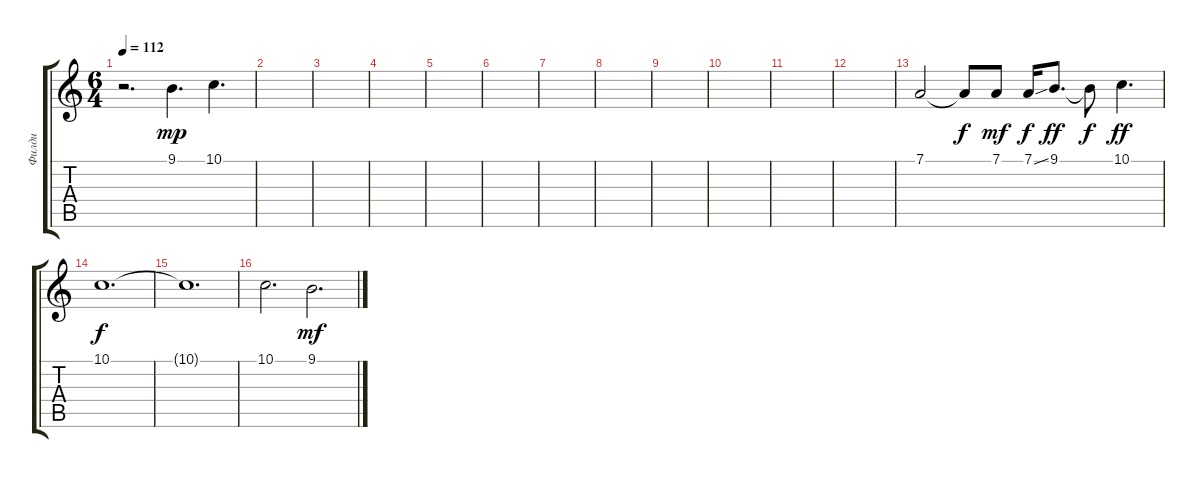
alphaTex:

\track ("Филди" "Филди") {instrument tremolostrings}
\staff {score tabs}
\tuning (D4 A3 F3 C3 G2 D2) {hide}
\ts (6 4)
\tempo 112
\clef g2
\ks c
r.2{d dy mp} 9.1.4{d} 10.1.4{d} |
|
|
|
|
|
|
|
|
|
|
|
7.1.2 7.1{t}.8{dy f} 7.1.8{dy mf} 7.1{ss}.16{dy f} 9.1.8{d dy ff} 9.1{t}.8{dy f} 10.1.4{d dy ff} |
10.1.1{d dy f} |
10.1{t}.1{d} |
10.1.2{d} 9.1.2{d dy mf}
